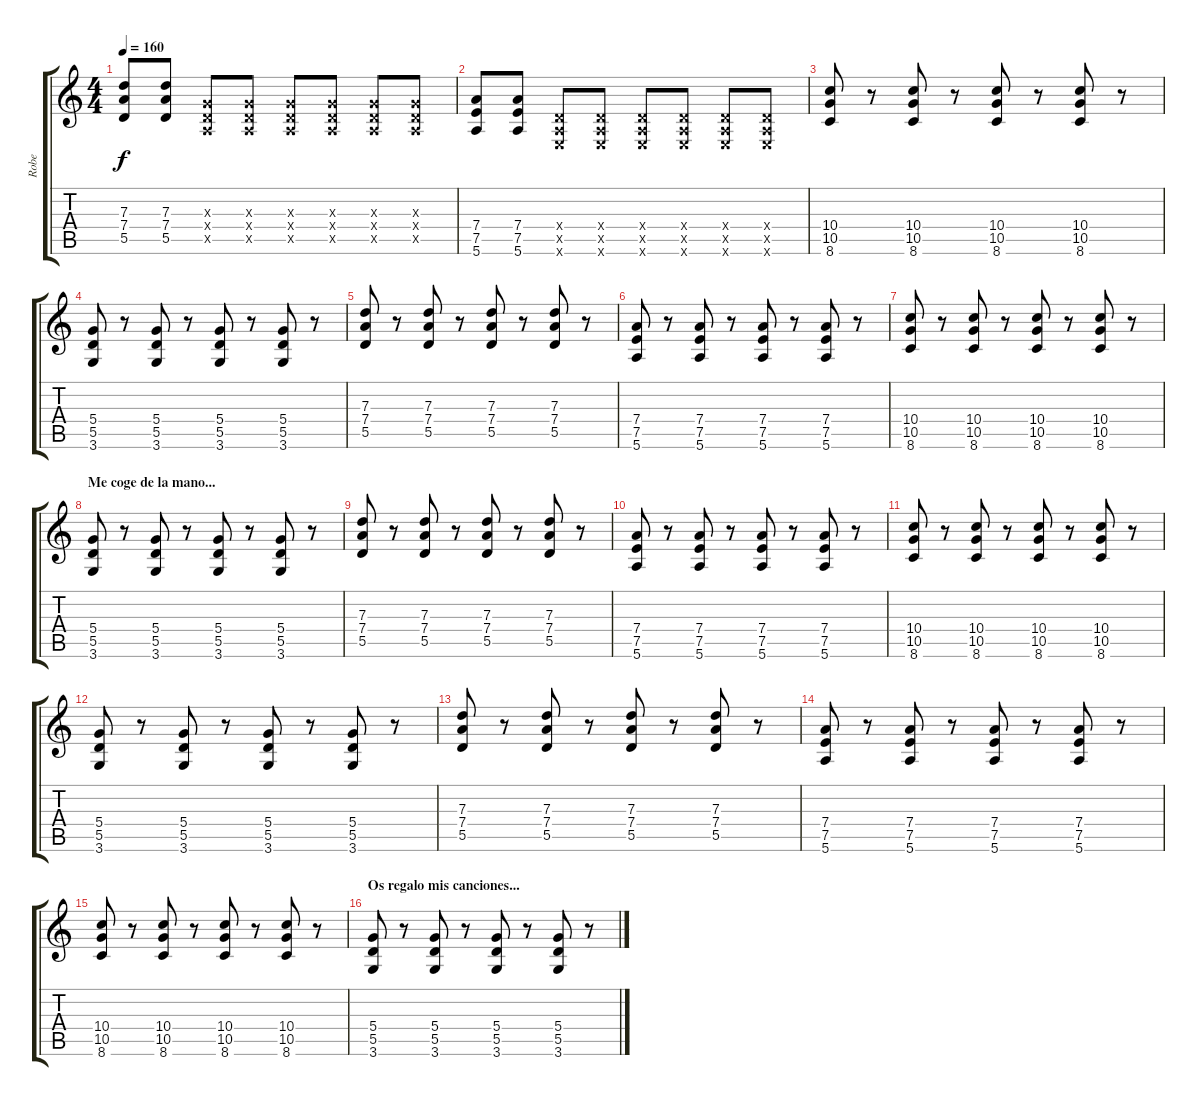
\track ("Robe" "Robe") {instrument distortionguitar}
\staff {score tabs}
\tuning (E4 B3 G3 D3 A2 E2) {hide}
\ts (4 4)
\tempo 160
\clef g2
\ks c
(7.3 7.4 5.5).8{dy f} (7.3 7.4 5.5).8 (0.3{x} 0.4{x} 0.5{x}).8 (0.3{x} 0.4{x} 0.5{x}).8 (0.3{x} 0.4{x} 0.5{x}).8 (0.3{x} 0.4{x} 0.5{x}).8 (0.3{x} 0.4{x} 0.5{x}).8 (0.3{x} 0.4{x} 0.5{x}).8 |
(7.4 7.5 5.6).8 (7.4 7.5 5.6).8 (0.4{x} 0.5{x} 0.6{x}).8 (0.4{x} 0.5{x} 0.6{x}).8 (0.4{x} 0.5{x} 0.6{x}).8 (0.4{x} 0.5{x} 0.6{x}).8 (0.4{x} 0.5{x} 0.6{x}).8 (0.4{x} 0.5{x} 0.6{x}).8 |
(10.4 10.5 8.6).8 r.8 (10.4 10.5 8.6).8 r.8 (10.4 10.5 8.6).8 r.8 (10.4 10.5 8.6).8 r.8 |
(5.4 5.5 3.6).8 r.8 (5.4 5.5 3.6).8 r.8 (5.4 5.5 3.6).8 r.8 (5.4 5.5 3.6).8 r.8 |
(7.3 7.4 5.5).8 r.8 (7.3 7.4 5.5).8 r.8 (7.3 7.4 5.5).8 r.8 (7.3 7.4 5.5).8 r.8 |
(7.4 7.5 5.6).8 r.8 (7.4 7.5 5.6).8 r.8 (7.4 7.5 5.6).8 r.8 (7.4 7.5 5.6).8 r.8 |
(10.4 10.5 8.6).8 r.8 (10.4 10.5 8.6).8 r.8 (10.4 10.5 8.6).8 r.8 (10.4 10.5 8.6).8 r.8 |
\section ("" "Me coge de la mano...")
(5.4 5.5 3.6).8 r.8 (5.4 5.5 3.6).8 r.8 (5.4 5.5 3.6).8 r.8 (5.4 5.5 3.6).8 r.8 |
(7.3 7.4 5.5).8 r.8 (7.3 7.4 5.5).8 r.8 (7.3 7.4 5.5).8 r.8 (7.3 7.4 5.5).8 r.8 |
(7.4 7.5 5.6).8 r.8 (7.4 7.5 5.6).8 r.8 (7.4 7.5 5.6).8 r.8 (7.4 7.5 5.6).8 r.8 |
(10.4 10.5 8.6).8 r.8 (10.4 10.5 8.6).8 r.8 (10.4 10.5 8.6).8 r.8 (10.4 10.5 8.6).8 r.8 |
(5.4 5.5 3.6).8 r.8 (5.4 5.5 3.6).8 r.8 (5.4 5.5 3.6).8 r.8 (5.4 5.5 3.6).8 r.8 |
(7.3 7.4 5.5).8 r.8 (7.3 7.4 5.5).8 r.8 (7.3 7.4 5.5).8 r.8 (7.3 7.4 5.5).8 r.8 |
(7.4 7.5 5.6).8 r.8 (7.4 7.5 5.6).8 r.8 (7.4 7.5 5.6).8 r.8 (7.4 7.5 5.6).8 r.8 |
(10.4 10.5 8.6).8 r.8 (10.4 10.5 8.6).8 r.8 (10.4 10.5 8.6).8 r.8 (10.4 10.5 8.6).8 r.8 |
\section ("" "Os regalo mis canciones...")
(5.4 5.5 3.6).8 r.8 (5.4 5.5 3.6).8 r.8 (5.4 5.5 3.6).8 r.8 (5.4 5.5 3.6).8 r.8
